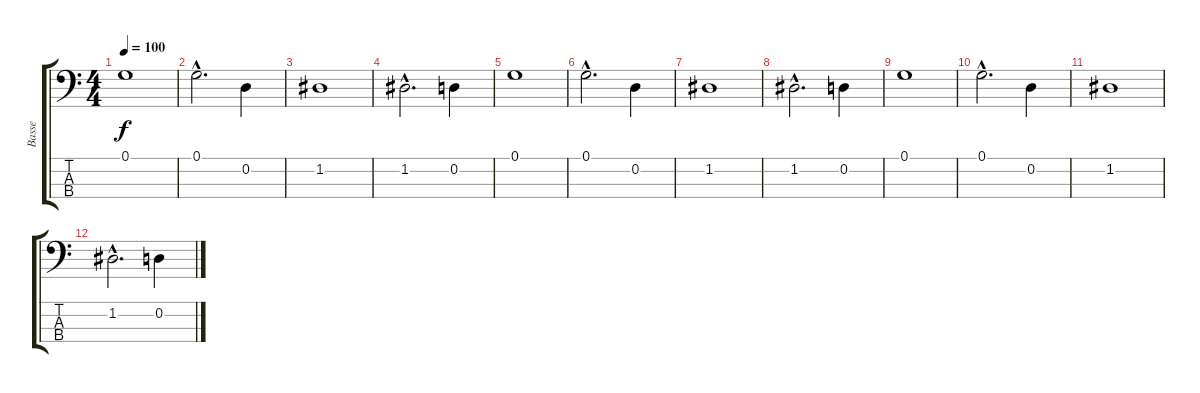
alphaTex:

\track ("Basse" "Basse") {instrument electricbassfinger}
\staff {score tabs}
\tuning (G2 D2 A1 E1) {hide}
\ts (4 4)
\tempo 100
\clef f4
\ks c
0.1.1{dy f} |
0.1{hac}.2{d} 0.2.4 |
1.2.1 |
1.2{hac}.2{d} 0.2.4 |
0.1.1 |
0.1{hac}.2{d} 0.2.4 |
1.2.1 |
1.2{hac}.2{d} 0.2.4 |
0.1.1 |
0.1{hac}.2{d} 0.2.4 |
1.2.1 |
1.2{hac}.2{d} 0.2.4
